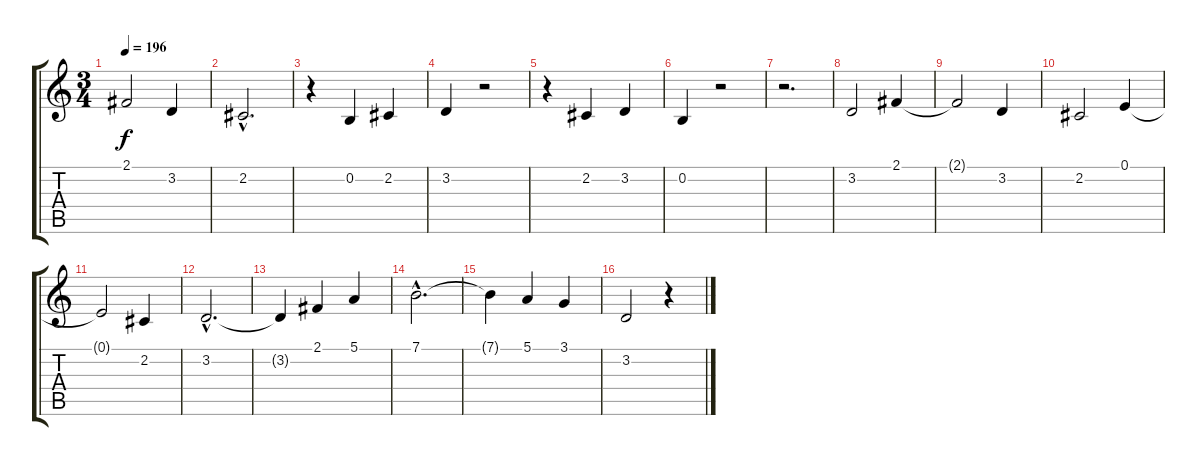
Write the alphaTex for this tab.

\track "" {instrument fx5brightness}
\staff {score tabs}
\tuning (E4 B3 G3 D3 A2 E2) {hide}
\ts (3 4)
\tempo 196
\clef g2
\ks c
2.1.2{dy f} 3.2.4 |
2.2{hac}.2{d} |
r.4 0.2.4 2.2.4 |
3.2.4 r.2 |
r.4 2.2.4 3.2.4 |
0.2.4 r.2 |
r.2{d} |
3.2.2 2.1.4 |
2.1{t}.2 3.2.4 |
2.2.2 0.1.4 |
0.1{t}.2 2.2.4 |
3.2{hac}.2{d} |
3.2{t}.4 2.1.4 5.1.4 |
7.1{hac}.2{d} |
7.1{t}.4 5.1.4 3.1.4 |
3.2.2 r.4
